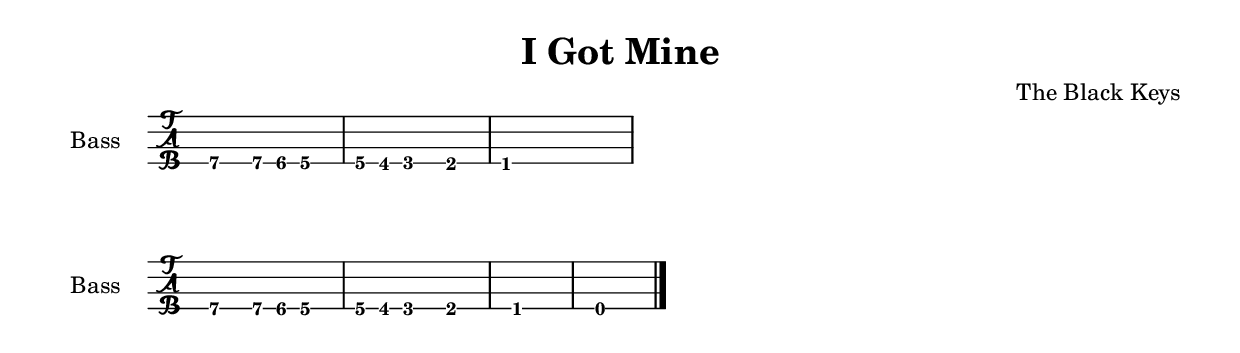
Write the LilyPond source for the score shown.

\version "2.22.1"

\book {
  \header{
  title = "I Got Mine"
  composer = "The Black Keys"
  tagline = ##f
  }

  \score {
    \new TabStaff {
      \set TabStaff.instrumentName = #"Bass "
      \set TabStaff.shortInstrumentName = #"B "
      \set Staff.stringTunings = #bass-tuning
      \relative c, {
        b4.\4 b8\4 bes\4 a4.\4 | a8\4 aes\4 g4.\4 ges4.\4 | f4. r4. r8 r |
      }
    }
  }

  \score {
    \new TabStaff {
      \set TabStaff.instrumentName = #"Bass "
      \set TabStaff.shortInstrumentName = #"B "
      \set Staff.stringTunings = #bass-tuning
      \relative c, {
        b4.\4 b8\4 bes\4 a4.\4 | a8\4 aes\4 g4.\4 ges4.\4 | f1\4 | e\4 \bar "|."
      }
    }
  }
}
